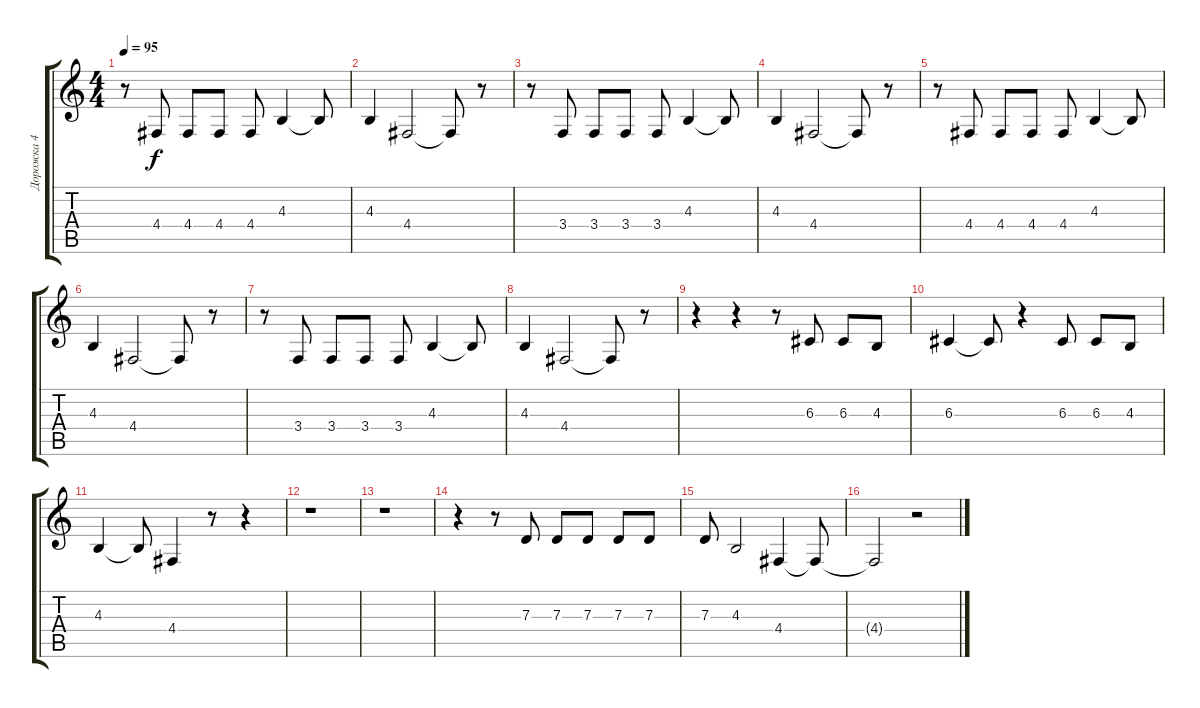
\track ("Дорожка 4" "Дорожка 4") {instrument electricgrandpiano}
\staff {score tabs}
\tuning (E4 B3 G3 D3 A2 E2) {hide}
\ts (4 4)
\tempo 95
\clef g2
\ks c
r.8{dy f} 4.4.8 4.4.8 4.4.8 4.4.8 4.3.4 4.3{t}.8 |
4.3.4 4.4.2 4.4{t}.8 r.8 |
r.8 3.4.8 3.4.8 3.4.8 3.4.8 4.3.4 4.3{t}.8 |
4.3.4 4.4.2 4.4{t}.8 r.8 |
r.8 4.4.8 4.4.8 4.4.8 4.4.8 4.3.4 4.3{t}.8 |
4.3.4 4.4.2 4.4{t}.8 r.8 |
r.8 3.4.8 3.4.8 3.4.8 3.4.8 4.3.4 4.3{t}.8 |
4.3.4 4.4.2 4.4{t}.8 r.8 |
r.4 r.4 r.8 6.3.8 6.3.8 4.3.8 |
6.3.4 6.3{t}.8 r.4 6.3.8 6.3.8 4.3.8 |
4.3.4 4.3{t}.8 4.4.4 r.8 r.4 |
r.1 |
r.1 |
r.4 r.8 7.3.8 7.3.8 7.3.8 7.3.8 7.3.8 |
7.3.8 4.3.2 4.4.4 4.4{t}.8 |
4.4{t}.2 r.2
